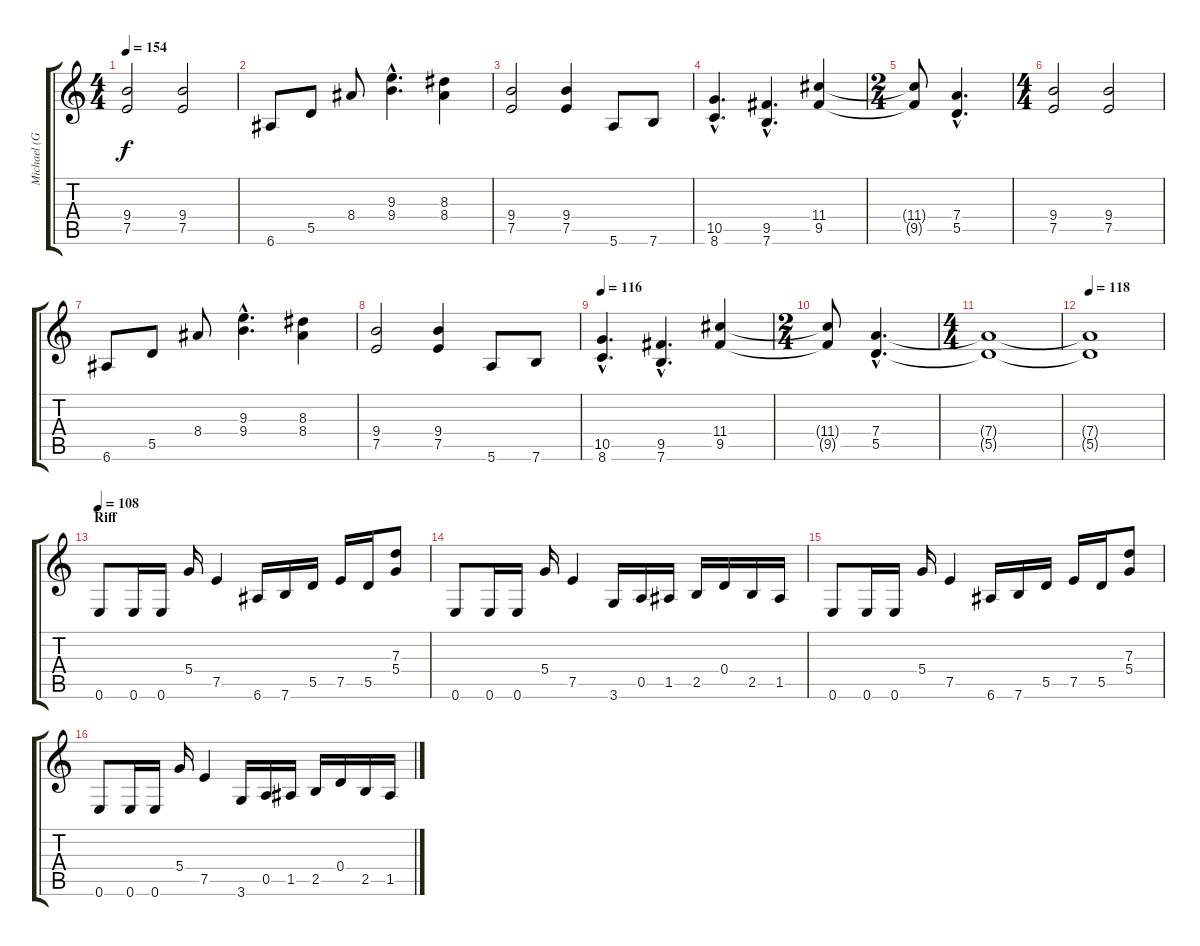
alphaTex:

\track ("Michael (Guitar)" "Michael (G") {instrument distortionguitar}
\staff {score tabs}
\tuning (E4 B3 G3 D3 A2 E2) {hide}
\ts (4 4)
\tempo 154
\clef g2
\ks c
(9.4 7.5).2{dy f} (9.4 7.5).2 |
6.6.8 5.5.8 8.4.8 (9.3{hac} 9.4{hac}).4{d} (8.3 8.4).4 |
(9.4 7.5).2 (9.4 7.5).4 5.6.8 7.6.8 |
(10.5{hac} 8.6{hac}).4{d} (9.5{hac} 7.6{hac}).4{d} (11.4 9.5).4 |
\ts (2 4)
(11.4{t} 9.5{t}).8 (7.4{hac} 5.5{hac}).4{d} |
\ts (4 4)
(9.4 7.5).2 (9.4 7.5).2 |
6.6.8 5.5.8 8.4.8 (9.3{hac} 9.4{hac}).4{d} (8.3 8.4).4 |
(9.4 7.5).2 (9.4 7.5).4 5.6.8 7.6.8 |
\tempo 116
(10.5{hac} 8.6{hac}).4{d} (9.5{hac} 7.6{hac}).4{d} (11.4 9.5).4 |
\ts (2 4)
(11.4{t} 9.5{t}).8 (7.4{hac} 5.5{hac}).4{d} |
\ts (4 4)
(7.4{t} 5.5{t}).1 |
\tempo 118
(7.4{t} 5.5{t}).1 |
\section ("" "Riff")
\tempo 108
0.6.8 0.6.16 0.6.16 5.4.16 7.5.4 6.6.16 7.6.16 5.5.16 7.5.16 5.5.16 (7.3 5.4).8 |
0.6.8 0.6.16 0.6.16 5.4.16 7.5.4 3.6.16 0.5.16 1.5.16 2.5.16 0.4.16 2.5.16 1.5.16 |
0.6.8 0.6.16 0.6.16 5.4.16 7.5.4 6.6.16 7.6.16 5.5.16 7.5.16 5.5.16 (7.3 5.4).8 |
0.6.8 0.6.16 0.6.16 5.4.16 7.5.4 3.6.16 0.5.16 1.5.16 2.5.16 0.4.16 2.5.16 1.5.16
